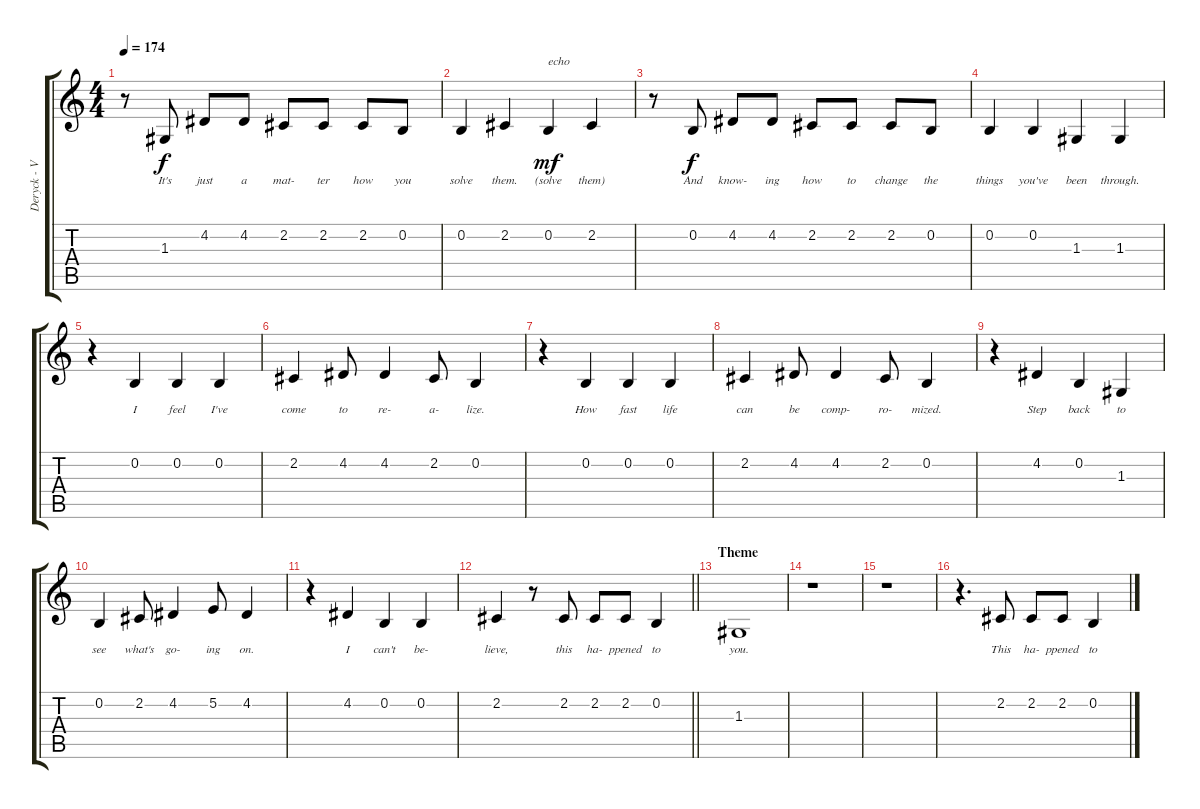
\track ("Deryck - Vocals" "Deryck - V") {instrument altosax}
\staff {score tabs}
\tuning (E4 B3 G3 D3 A2 E2) {hide}
\ts (4 4)
\tempo 174
\clef g2
\ks c
r.8{dy f} 1.3.8{lyrics (0 "It's") lyrics (1 "") lyrics (2 "") lyrics (3 "") lyrics (4 "")} 4.2.8{lyrics (0 "just") lyrics (1 "") lyrics (2 "") lyrics (3 "") lyrics (4 "")} 4.2.8{lyrics (0 "a") lyrics (1 "") lyrics (2 "") lyrics (3 "") lyrics (4 "")} 2.2.8{lyrics (0 "mat-") lyrics (1 "") lyrics (2 "") lyrics (3 "") lyrics (4 "")} 2.2.8{lyrics (0 "ter") lyrics (1 "") lyrics (2 "") lyrics (3 "") lyrics (4 "")} 2.2.8{lyrics (0 "how") lyrics (1 "") lyrics (2 "") lyrics (3 "") lyrics (4 "")} 0.2.8{lyrics (0 "you") lyrics (1 "") lyrics (2 "") lyrics (3 "") lyrics (4 "")} |
0.2.4{lyrics (0 "solve") lyrics (1 "") lyrics (2 "") lyrics (3 "") lyrics (4 "")} 2.2.4{lyrics (0 "them.") lyrics (1 "") lyrics (2 "") lyrics (3 "") lyrics (4 "")} 0.2.4{txt "echo" lyrics (0 "(solve") lyrics (1 "") lyrics (2 "") lyrics (3 "") lyrics (4 "") dy mf} 2.2.4{lyrics (0 "them)") lyrics (1 "") lyrics (2 "") lyrics (3 "") lyrics (4 "")} |
r.8 0.2.8{lyrics (0 "And") lyrics (1 "") lyrics (2 "") lyrics (3 "") lyrics (4 "") dy f} 4.2.8{lyrics (0 "know-") lyrics (1 "") lyrics (2 "") lyrics (3 "") lyrics (4 "")} 4.2.8{lyrics (0 "ing") lyrics (1 "") lyrics (2 "") lyrics (3 "") lyrics (4 "")} 2.2.8{lyrics (0 "how") lyrics (1 "") lyrics (2 "") lyrics (3 "") lyrics (4 "")} 2.2.8{lyrics (0 "to") lyrics (1 "") lyrics (2 "") lyrics (3 "") lyrics (4 "")} 2.2.8{lyrics (0 "change") lyrics (1 "") lyrics (2 "") lyrics (3 "") lyrics (4 "")} 0.2.8{lyrics (0 "the") lyrics (1 "") lyrics (2 "") lyrics (3 "") lyrics (4 "")} |
0.2.4{lyrics (0 "things") lyrics (1 "") lyrics (2 "") lyrics (3 "") lyrics (4 "")} 0.2.4{lyrics (0 "you've") lyrics (1 "") lyrics (2 "") lyrics (3 "") lyrics (4 "")} 1.3.4{lyrics (0 "been") lyrics (1 "") lyrics (2 "") lyrics (3 "") lyrics (4 "")} 1.3.4{lyrics (0 "through.") lyrics (1 "") lyrics (2 "") lyrics (3 "") lyrics (4 "")} |
r.4 0.2.4{lyrics (0 "I") lyrics (1 "") lyrics (2 "") lyrics (3 "") lyrics (4 "")} 0.2.4{lyrics (0 "feel") lyrics (1 "") lyrics (2 "") lyrics (3 "") lyrics (4 "")} 0.2.4{lyrics (0 "I've") lyrics (1 "") lyrics (2 "") lyrics (3 "") lyrics (4 "")} |
2.2.4{lyrics (0 "come") lyrics (1 "") lyrics (2 "") lyrics (3 "") lyrics (4 "")} 4.2.8{lyrics (0 "to") lyrics (1 "") lyrics (2 "") lyrics (3 "") lyrics (4 "")} 4.2.4{lyrics (0 "re-") lyrics (1 "") lyrics (2 "") lyrics (3 "") lyrics (4 "")} 2.2.8{lyrics (0 "a-") lyrics (1 "") lyrics (2 "") lyrics (3 "") lyrics (4 "")} 0.2.4{lyrics (0 "lize.") lyrics (1 "") lyrics (2 "") lyrics (3 "") lyrics (4 "")} |
r.4 0.2.4{lyrics (0 "How") lyrics (1 "") lyrics (2 "") lyrics (3 "") lyrics (4 "")} 0.2.4{lyrics (0 "fast") lyrics (1 "") lyrics (2 "") lyrics (3 "") lyrics (4 "")} 0.2.4{lyrics (0 "life") lyrics (1 "") lyrics (2 "") lyrics (3 "") lyrics (4 "")} |
2.2.4{lyrics (0 "can") lyrics (1 "") lyrics (2 "") lyrics (3 "") lyrics (4 "")} 4.2.8{lyrics (0 "be") lyrics (1 "") lyrics (2 "") lyrics (3 "") lyrics (4 "")} 4.2.4{lyrics (0 "comp-") lyrics (1 "") lyrics (2 "") lyrics (3 "") lyrics (4 "")} 2.2.8{lyrics (0 "ro-") lyrics (1 "") lyrics (2 "") lyrics (3 "") lyrics (4 "")} 0.2.4{lyrics (0 "mized.") lyrics (1 "") lyrics (2 "") lyrics (3 "") lyrics (4 "")} |
r.4 4.2.4{lyrics (0 "Step") lyrics (1 "") lyrics (2 "") lyrics (3 "") lyrics (4 "")} 0.2.4{lyrics (0 "back") lyrics (1 "") lyrics (2 "") lyrics (3 "") lyrics (4 "")} 1.3.4{lyrics (0 "to") lyrics (1 "") lyrics (2 "") lyrics (3 "") lyrics (4 "")} |
0.2.4{lyrics (0 "see") lyrics (1 "") lyrics (2 "") lyrics (3 "") lyrics (4 "")} 2.2.8{lyrics (0 "what's") lyrics (1 "") lyrics (2 "") lyrics (3 "") lyrics (4 "")} 4.2.4{lyrics (0 "go-") lyrics (1 "") lyrics (2 "") lyrics (3 "") lyrics (4 "")} 5.2.8{lyrics (0 "ing") lyrics (1 "") lyrics (2 "") lyrics (3 "") lyrics (4 "")} 4.2.4{lyrics (0 "on.") lyrics (1 "") lyrics (2 "") lyrics (3 "") lyrics (4 "")} |
r.4 4.2.4{lyrics (0 "I") lyrics (1 "") lyrics (2 "") lyrics (3 "") lyrics (4 "")} 0.2.4{lyrics (0 "can't") lyrics (1 "") lyrics (2 "") lyrics (3 "") lyrics (4 "")} 0.2.4{lyrics (0 "be-") lyrics (1 "") lyrics (2 "") lyrics (3 "") lyrics (4 "")} |
\barLineRight lightlight
2.2.4{lyrics (0 "lieve,") lyrics (1 "") lyrics (2 "") lyrics (3 "") lyrics (4 "")} r.8 2.2.8{lyrics (0 "this") lyrics (1 "") lyrics (2 "") lyrics (3 "") lyrics (4 "")} 2.2.8{lyrics (0 "ha-") lyrics (1 "") lyrics (2 "") lyrics (3 "") lyrics (4 "")} 2.2.8{lyrics (0 "ppened") lyrics (1 "") lyrics (2 "") lyrics (3 "") lyrics (4 "")} 0.2.4{lyrics (0 "to") lyrics (1 "") lyrics (2 "") lyrics (3 "") lyrics (4 "")} |
\section ("" "Theme")
1.3.1{lyrics (0 "you.") lyrics (1 "") lyrics (2 "") lyrics (3 "") lyrics (4 "")} |
r.1 |
r.1 |
r.4{d} 2.2.8{lyrics (0 "This") lyrics (1 "") lyrics (2 "") lyrics (3 "") lyrics (4 "")} 2.2.8{lyrics (0 "ha-") lyrics (1 "") lyrics (2 "") lyrics (3 "") lyrics (4 "")} 2.2.8{lyrics (0 "ppened") lyrics (1 "") lyrics (2 "") lyrics (3 "") lyrics (4 "")} 0.2.4{lyrics (0 "to") lyrics (1 "") lyrics (2 "") lyrics (3 "") lyrics (4 "")}
